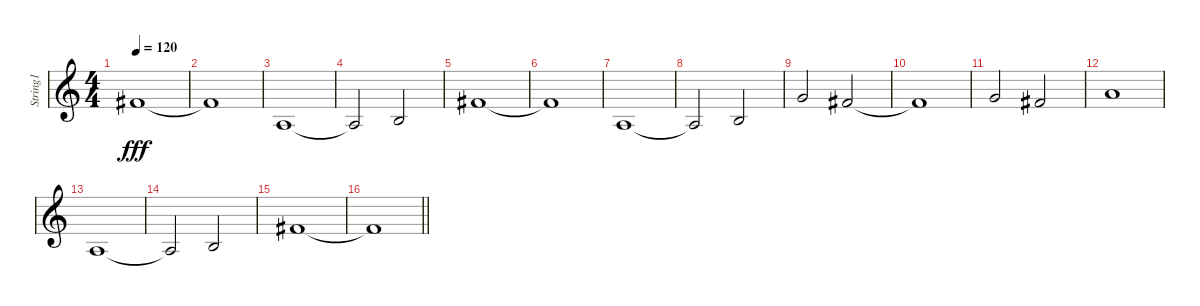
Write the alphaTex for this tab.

\track ("String1" "String1") {instrument fx6goblins}
\staff {score}
\tuning (E4 B3 G3 D3 A2 E2) {hide}
\ts (4 4)
\tempo 120
\clef g2
\ks c
2.1.1{dy fff} |
2.1{t}.1 |
2.3.1 |
2.3{t}.2 0.2.2 |
2.1.1 |
2.1{t}.1 |
2.3.1 |
2.3{t}.2 0.2.2 |
3.1.2 2.1.2 |
2.1{t}.1 |
3.1.2 2.1.2 |
5.1.1 |
2.3.1 |
2.3{t}.2 0.2.2 |
2.1.1 |
\barLineRight lightlight
2.1{t}.1
